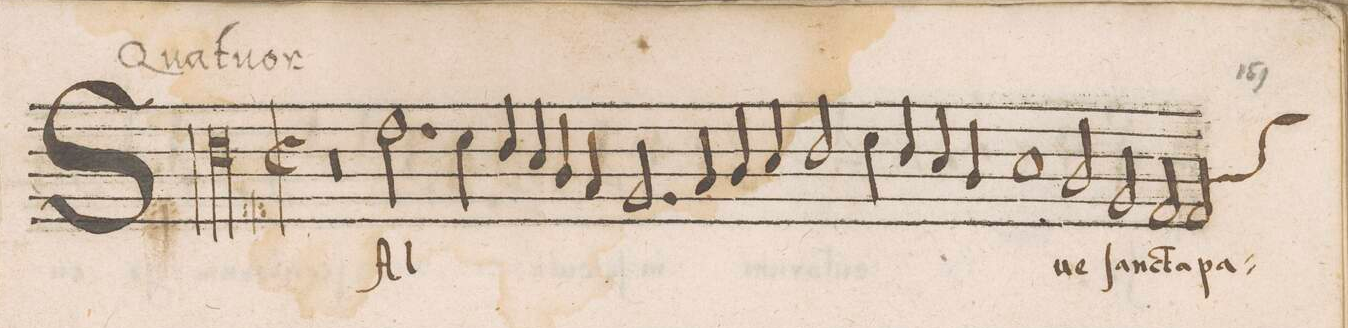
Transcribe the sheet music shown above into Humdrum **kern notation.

**kern	**text
*I"ALTVS	*
*clefC4	*
*k[]	*
*met(C|)	*
*M2/1	*
0r	.
=2-	=2-
2.e\	SAl-
4d\	.
4c/	.
4B/	.
4A/	.
4G/	.
=3-	=3-
2.F/	.
4G/	.
4A/	.
4B/	.
2c/	.
=4-	=4-
4d\	.
4c/	.
4B/	.
4A/	.
1B	.
=5-	=5-
2A/	-ue
2F/	ſan-
2E/	-cta
*custos:A	*
2E/	pa-
*-	*-
